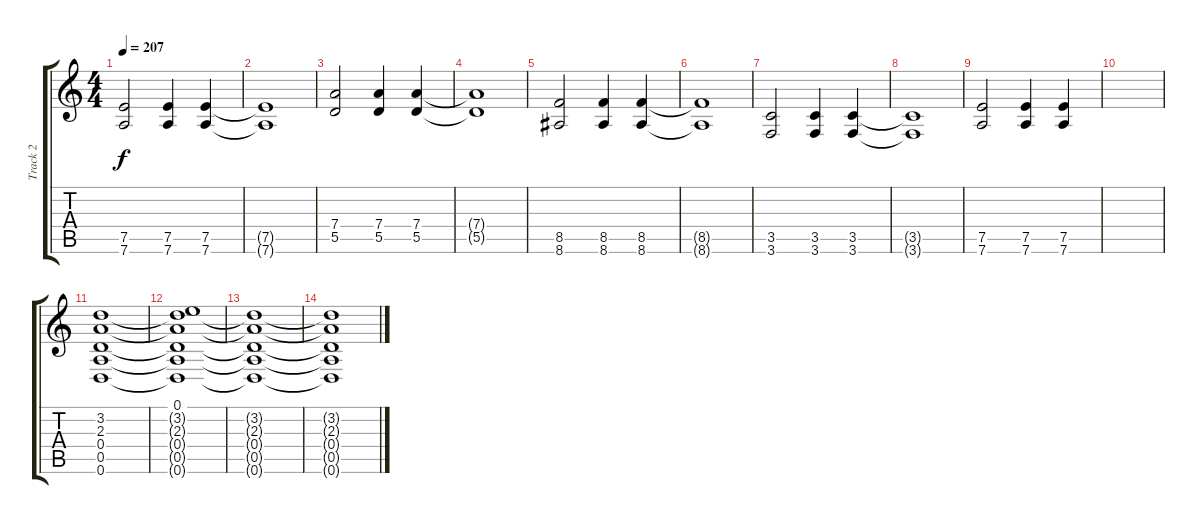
\track ("Track 2" "Track 2") {instrument overdrivenguitar}
\staff {score tabs}
\tuning (E4 B3 G3 D3 A2 D2) {hide}
\ts (4 4)
\tempo 207
\clef g2
\ks c
(7.5 7.6).2{dy f} (7.5 7.6).4 (7.5 7.6).4 |
(7.5{t} 7.6{t}).1 |
(7.4 5.5).2 (7.4 5.5).4 (7.4 5.5).4 |
(7.4{t} 5.5{t}).1 |
(8.5 8.6).2 (8.5 8.6).4 (8.5 8.6).4 |
(8.5{t} 8.6{t}).1 |
(3.5 3.6).2 (3.5 3.6).4 (3.5 3.6).4 |
(3.5{t} 3.6{t}).1 |
(7.5 7.6).2 (7.5 7.6).4 (7.5 7.6).4 |
|
(3.2 2.3 0.4 0.5 0.6).1 |
(0.1 3.2{t} 2.3{t} 0.4{t} 0.5{t} 0.6{t}).1{volume 11} |
(3.2{t} 2.3{t} 0.4{t} 0.5{t} 0.6{t}).1{volume 7} |
(3.2{t} 2.3{t} 0.4{t} 0.5{t} 0.6{t}).1{volume 2}
